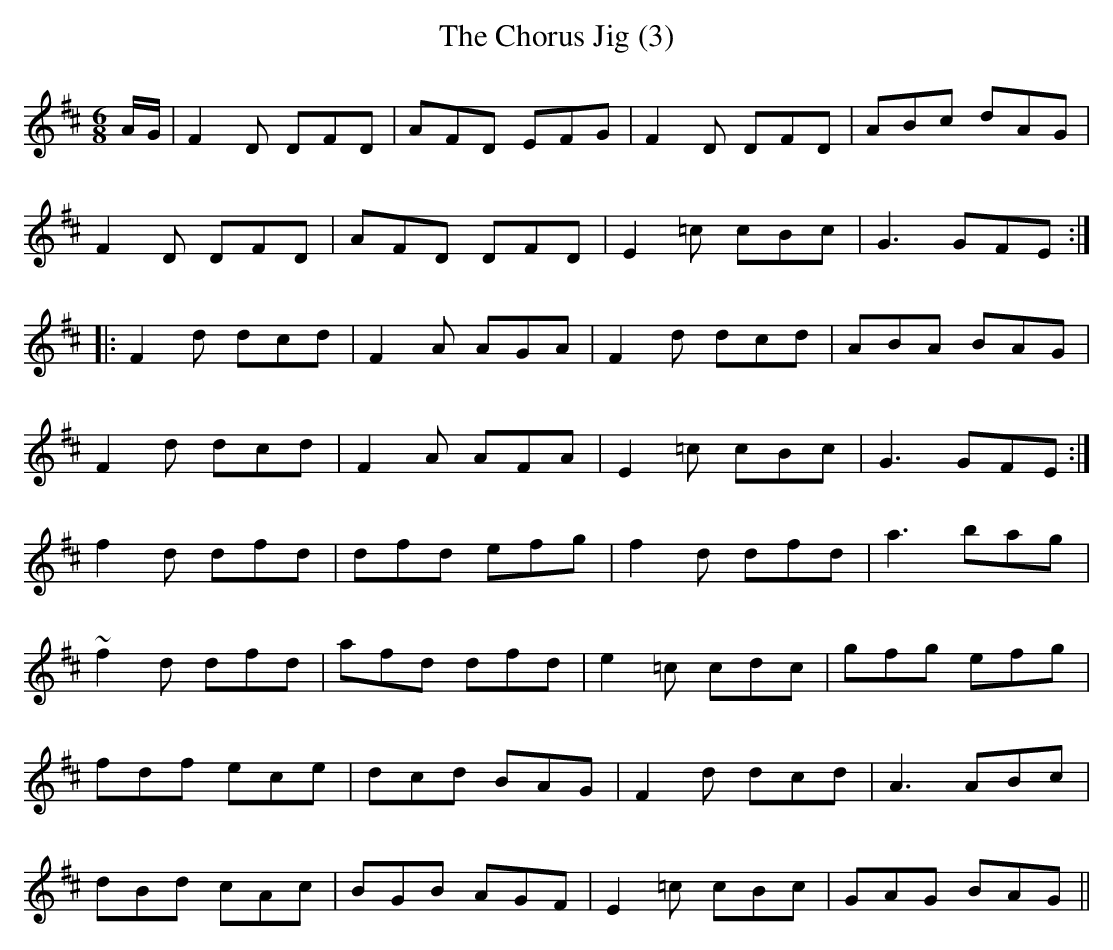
X:1
T:Chorus Jig (3), The
M: 6/8
L:1/8
K:D
A/G/|F2D DFD|AFD EFG|F2D DFD|ABc dAG|
F2D DFD|AFD DFD|E2=c cBc|G3 GFE:|
|:F2d dcd|F2A AGA|F2d dcd|ABA BAG|
F2d dcd|F2A AFA|E2=c cBc|G3 GFE:|
f2d dfd|dfd efg|f2d dfd|a3 bag|
~f2d dfd|afd dfd|e2=c cdc|gfg efg|
fdf ece|dcd BAG|F2d dcd|A3 ABc|
dBd cAc|BGB AGF|E2=c cBc|GAG BAG||
